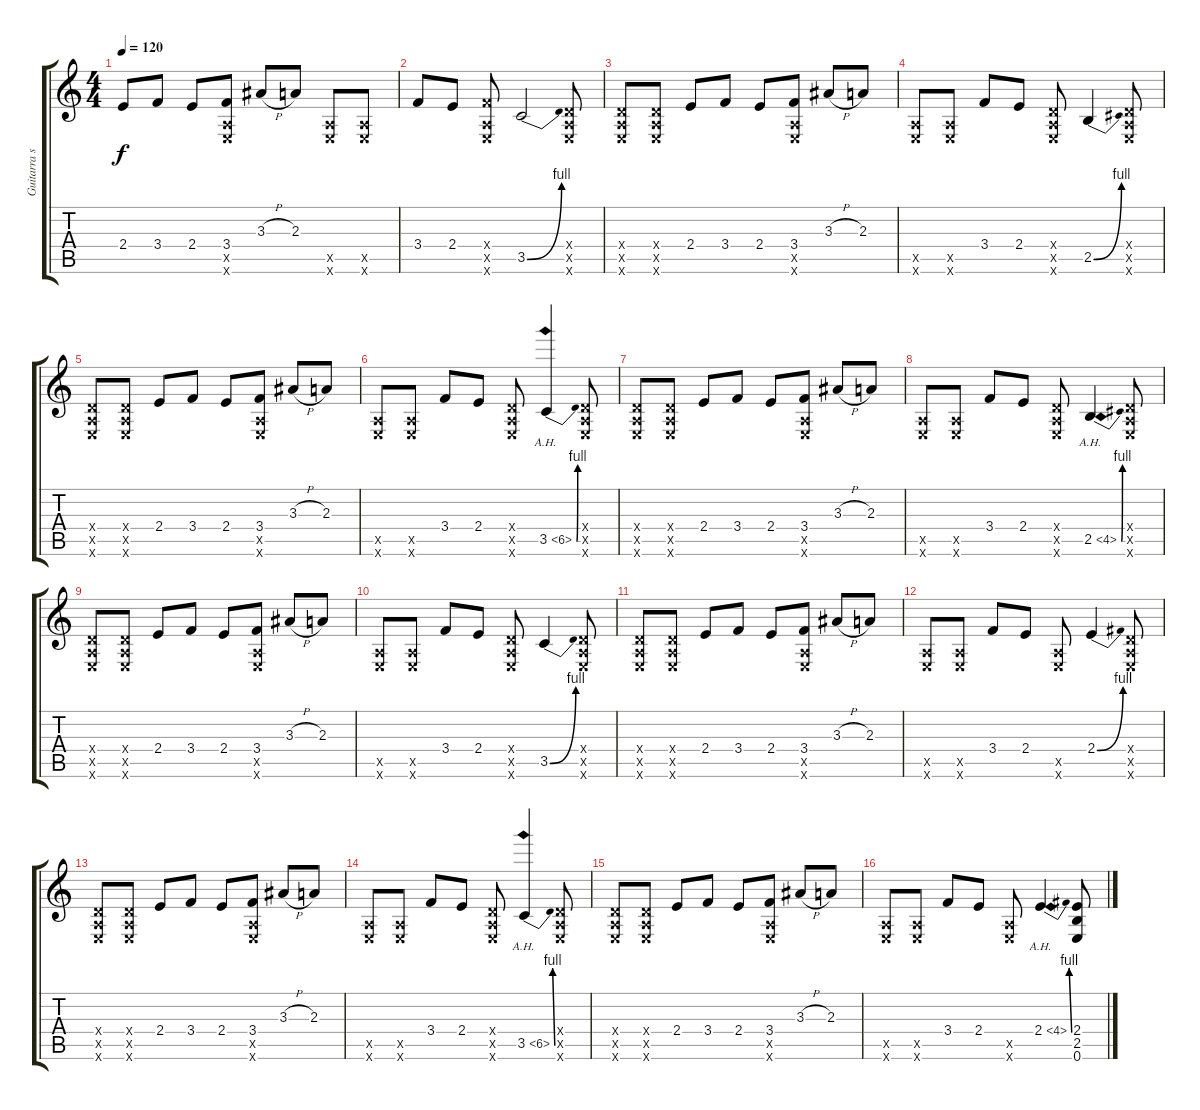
\track ("Guitarra solo" "Guitarra s") {instrument distortionguitar}
\staff {score tabs}
\tuning (E4 B3 G3 D3 A2 E2) {hide}
\ts (4 4)
\tempo 120
\clef g2
\ks c
2.4.8{dy f instrument distortionguitar} 3.4.8 2.4.8 (3.4 0.5{x} 0.6{x}).8 3.3{h}.8 2.3.8 (0.5{x} 0.6{x}).8 (0.5{x} 0.6{x}).8 |
3.4.8 2.4.8 (3.4{x} 0.5{x} 0.6{x}).8 3.5{be (bend 0 0 60 4)}.2 (0.4{x} 0.5{x} 0.6{x}).8 |
(0.4{x} 0.5{x} 0.6{x}).8 (0.4{x} 0.5{x} 0.6{x}).8 2.4.8 3.4.8 2.4.8 (3.4 0.5{x} 0.6{x}).8 3.3{h}.8 2.3.8 |
(0.5{x} 0.6{x}).8 (0.5{x} 0.6{x}).8 3.4.8 2.4.8 (0.4{x} 0.5{x} 0.6{x}).8 2.5{be (bend 0 0 60 4)}.4 (0.4{x} 0.5{x} 0.6{x}).8 |
(0.4{x} 0.5{x} 0.6{x}).8 (0.4{x} 0.5{x} 0.6{x}).8 2.4.8 3.4.8 2.4.8 (3.4 0.5{x} 0.6{x}).8 3.3{h}.8 2.3.8 |
(0.5{x} 0.6{x}).8 (0.5{x} 0.6{x}).8 3.4.8 2.4.8 (0.4{x} 0.5{x} 0.6{x}).8 3.5{be (bend 0 0 60 4) ah 3}.4 (0.4{x} 0.5{x} 0.6{x}).8 |
(0.4{x} 0.5{x} 0.6{x}).8 (0.4{x} 0.5{x} 0.6{x}).8 2.4.8 3.4.8 2.4.8 (3.4 0.5{x} 0.6{x}).8 3.3{h}.8 2.3.8 |
(0.5{x} 0.6{x}).8 (0.5{x} 0.6{x}).8 3.4.8 2.4.8 (0.4{x} 0.5{x} 0.6{x}).8 2.5{be (bend 0 0 60 4) ah 2}.4 (0.4{x} 0.5{x} 0.6{x}).8 |
(0.4{x} 0.5{x} 0.6{x}).8 (0.4{x} 0.5{x} 0.6{x}).8 2.4.8 3.4.8 2.4.8 (3.4 0.5{x} 0.6{x}).8 3.3{h}.8 2.3.8 |
(0.5{x} 0.6{x}).8 (0.5{x} 0.6{x}).8 3.4.8 2.4.8 (0.4{x} 0.5{x} 0.6{x}).8 3.5{be (bend 0 0 60 4)}.4 (0.4{x} 0.5{x} 0.6{x}).8 |
(0.4{x} 0.5{x} 0.6{x}).8 (0.4{x} 0.5{x} 0.6{x}).8 2.4.8 3.4.8 2.4.8 (3.4 0.5{x} 0.6{x}).8 3.3{h}.8 2.3.8 |
(0.5{x} 0.6{x}).8 (0.5{x} 0.6{x}).8 3.4.8 2.4.8 (0.5{x} 0.6{x}).8 2.4{be (bend 0 0 60 4)}.4 (0.4{x} 0.5{x} 0.6{x}).8 |
(0.4{x} 0.5{x} 0.6{x}).8 (0.4{x} 0.5{x} 0.6{x}).8 2.4.8 3.4.8 2.4.8 (3.4 0.5{x} 0.6{x}).8 3.3{h}.8 2.3.8 |
(0.5{x} 0.6{x}).8 (0.5{x} 0.6{x}).8 3.4.8 2.4.8 (0.4{x} 0.5{x} 0.6{x}).8 3.5{be (bend 0 0 60 4) ah 3}.4 (0.4{x} 0.5{x} 0.6{x}).8 |
(0.4{x} 0.5{x} 0.6{x}).8 (0.4{x} 0.5{x} 0.6{x}).8 2.4.8 3.4.8 2.4.8 (3.4 0.5{x} 0.6{x}).8 3.3{h}.8 2.3.8 |
(0.5{x} 0.6{x}).8 (0.5{x} 0.6{x}).8 3.4.8 2.4.8 (0.5{x} 0.6{x}).8 2.4{be (bend 0 0 60 4) ah 2}.4 (2.4 2.5 0.6).8
